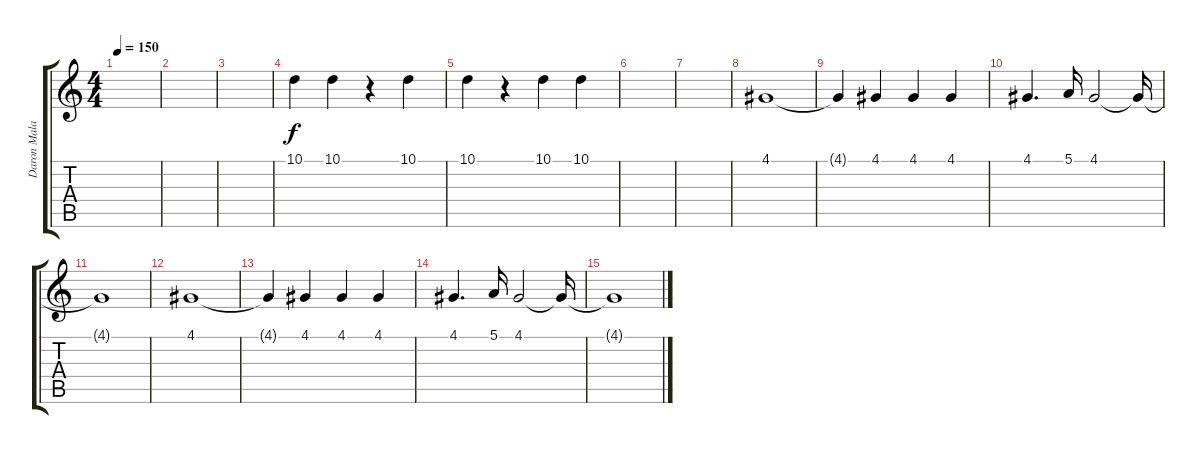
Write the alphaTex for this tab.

\track ("Daron Malakian(Vocals)" "Daron Mala") {instrument cello}
\staff {score tabs}
\tuning (E4 B3 G3 D3 A2 E2) {hide}
\ts (4 4)
\tempo 150
\clef g2
\ks c
|
|
|
10.1.4 10.1.4 r.4 10.1.4 |
10.1.4 r.4 10.1.4 10.1.4 |
|
|
4.1.1 |
4.1{t}.4 4.1.4 4.1.4 4.1.4 |
4.1.4{d} 5.1.16 4.1.2 4.1{t}.16 |
4.1{t}.1 |
4.1.1 |
4.1{t}.4 4.1.4 4.1.4 4.1.4 |
4.1.4{d} 5.1.16 4.1.2 4.1{t}.16 |
4.1{t}.1
